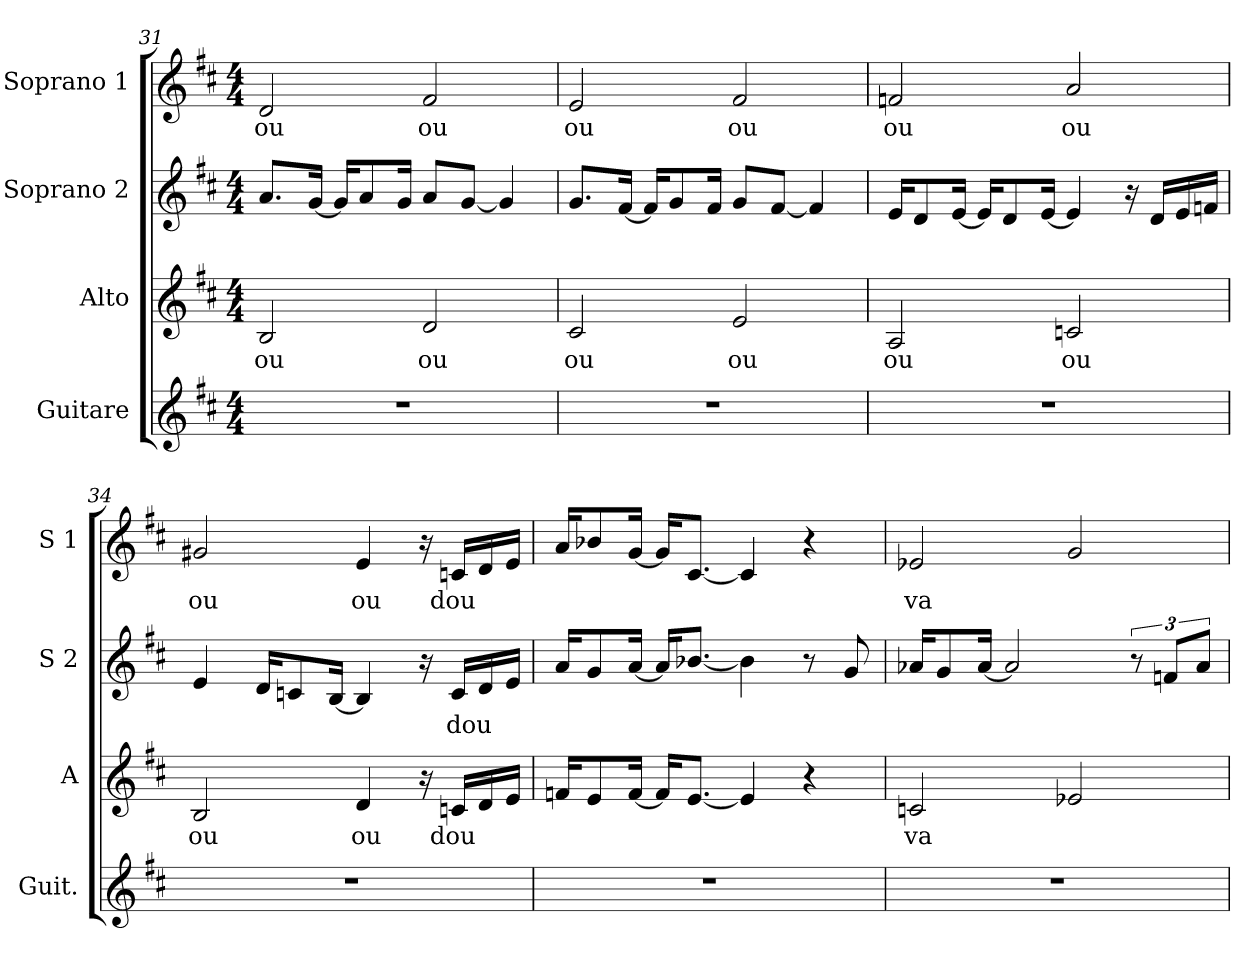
**kern	**kern	**text	**kern	**text	**kern	**text
*part4	*part3	*part3	*part2	*part2	*part1	*part1
*staff4	*staff3	*staff3	*staff2	*staff2	*staff1	*staff1
*I"Guitare	*I"Alto	*	*I"Soprano 2	*	*I"Soprano 1	*
*I'Guit.	*I'A	*	*I'S 2	*	*I'S 1	*
!!LO:LB:g=z
*clefG2	*clefG2	*	*clefG2	*	*clefG2	*
*ITrd7c12	*	*	*	*	*	*
*k[f#c#]	*k[f#c#]	*	*k[f#c#]	*	*k[f#c#]	*
*D:	*D:	*	*D:	*	*D:	*
*M4/4	*M4/4	*	*M4/4	*	*M4/4	*
=31	=31	=31	=31	=31	=31	=31
!	!	!LO:LY:b	!	!	!	!
!	!	!	!	!	!	!LO:LY:b
1r	2B/	ou	8.a/L	.	2d/	ou
.	.	.	[16g/Jk	.	.	.
.	.	.	16g/KL]	.	.	.
.	.	.	8a/	.	.	.
.	.	.	16g/Jk	.	.	.
!	!	!LO:LY:b	!	!	!	!
!	!	!	!	!	!	!LO:LY:b
.	2d/	ou	8a/L	.	2f#/	ou
.	.	.	[8g/J	.	.	.
.	.	.	4g/]	.	.	.
=32	=32	=32	=32	=32	=32	=32
!	!	!LO:LY:b	!	!	!	!
!	!	!	!	!	!	!LO:LY:b
1r	2c#/	ou	8.g/L	.	2e/	ou
.	.	.	[16f#/Jk	.	.	.
.	.	.	16f#/KL]	.	.	.
.	.	.	8g/	.	.	.
.	.	.	16f#/Jk	.	.	.
!	!	!LO:LY:b	!	!	!	!
!	!	!	!	!	!	!LO:LY:b
.	2e/	ou	8g/L	.	2f#/	ou
.	.	.	[8f#/J	.	.	.
.	.	.	4f#/]	.	.	.
=33	=33	=33	=33	=33	=33	=33
!	!	!LO:LY:b	!	!	!	!
!	!	!	!	!	!	!LO:LY:b
1r	2A/	ou	16e/KL	.	2fn/	ou
.	.	.	8d/	.	.	.
.	.	.	[16e/Jk	.	.	.
.	.	.	16e/KL]	.	.	.
.	.	.	8d/	.	.	.
.	.	.	[16e/Jk	.	.	.
!	!	!LO:LY:b	!	!	!	!
!	!	!	!	!	!	!LO:LY:b
.	2cn/	ou	4e/]	.	2a/	ou
.	.	.	16r	.	.	.
.	.	.	16d/LL	.	.	.
.	.	.	16e/	.	.	.
.	.	.	16fn/JJ	.	.	.
!!LO:LB:g=z
=34	=34	=34	=34	=34	=34	=34
!	!	!LO:LY:b	!	!	!	!
!	!	!	!	!	!	!LO:LY:b
1r	2B/	ou	4e/	.	2g#X/	ou
.	.	.	16d/KL	.	.	.
.	.	.	8cn/	.	.	.
.	.	.	[16B/Jk	.	.	.
!	!	!LO:LY:b	!	!	!	!
!	!	!	!	!	!	!LO:LY:b
.	4d/	ou	4B/]	.	4e/	ou
.	16r	.	16r	.	16r	.
!	!	!LO:LY:b	!	!	!	!
!	!	!	!	!LO:LY:b	!	!
!	!	!	!	!	!	!LO:LY:b
.	16cn/LL	dou	16c/LL	dou	16cn/LL	dou
.	16d/	.	16d/	.	16d/	.
.	16e/JJ	.	16e/JJ	.	16e/JJ	.
=35	=35	=35	=35	=35	=35	=35
1r	16fn/KL	.	16a/KL	.	16a/KL	.
.	8e/	.	8g/	.	8b-X/	.
.	[16f/Jk	.	[16a/Jk	.	[16g/Jk	.
.	16f/KL]	.	16a/KL]	.	16g/KL]	.
.	[8.e/J	.	[8.b-X/J	.	[8.c#/J	.
.	4e/]	.	4b-\]	.	4c#/]	.
.	4r	.	8r	.	4r	.
.	.	.	8g/	.	.	.
=36	=36	=36	=36	=36	=36	=36
!	!	!LO:LY:b	!	!	!	!
!	!	!	!	!	!	!LO:LY:b
1r	2cn/	va	16a-X/KL	.	2e-X/	va
.	.	.	8g/	.	.	.
.	.	.	[16a-/Jk	.	.	.
.	.	.	2a-/]	.	.	.
.	2e-X/	.	.	.	2g/	.
.	.	.	12r	.	.	.
.	.	.	12fn/L	.	.	.
.	.	.	12a-/J	.	.	.
=	=	=	=	=	=	=
*-	*-	*-	*-	*-	*-	*-
